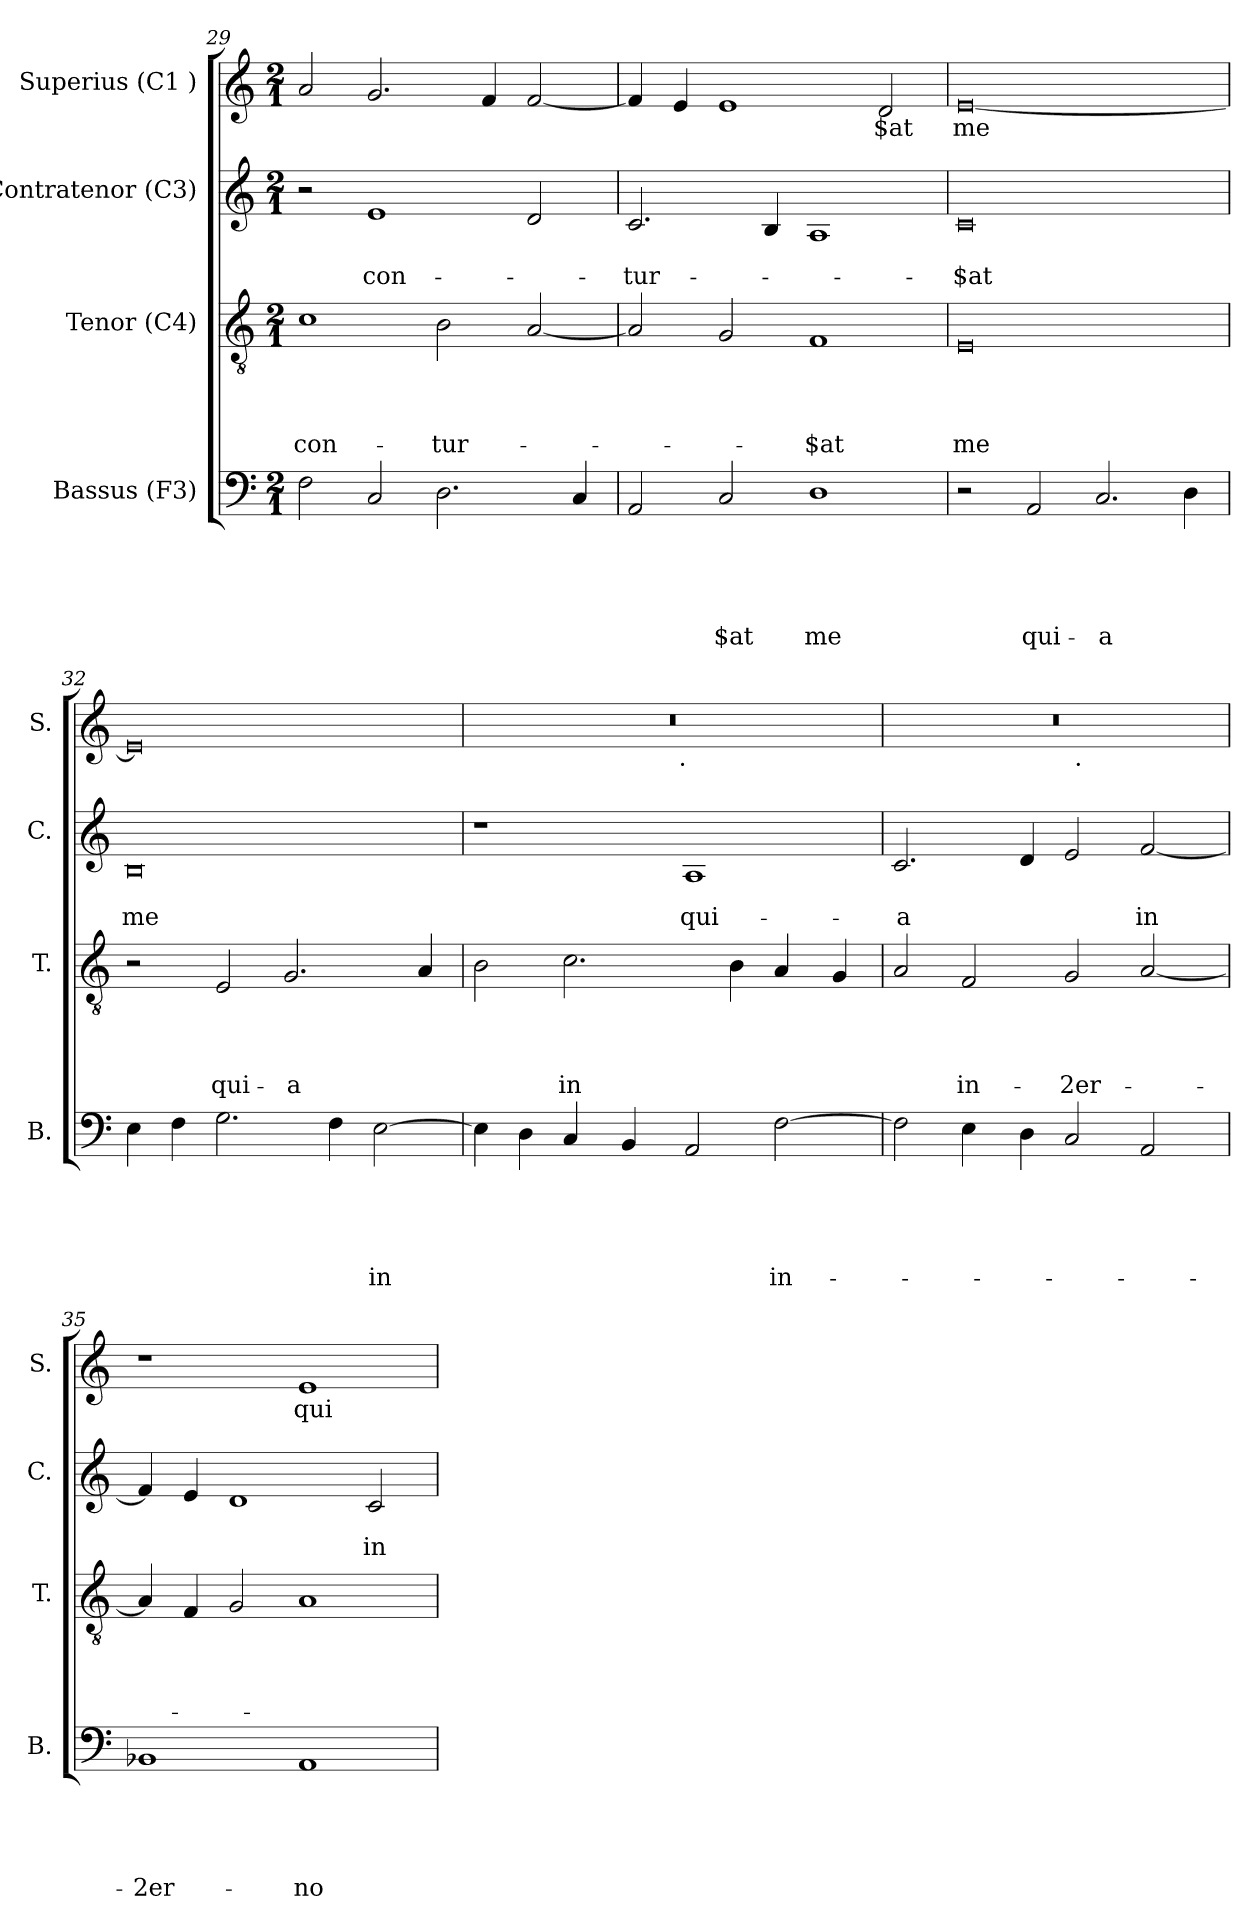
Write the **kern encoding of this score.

**kern	**text	**text	**text	**text	**text	**kern	**text	**text	**text	**text	**kern	**text	**text	**kern	**text
*part4	*part4	*part4	*part4	*part4	*part4	*part3	*part3	*part3	*part3	*part3	*part2	*part2	*part2	*part1	*part1
*staff4	*staff4	*staff4	*staff4	*staff4	*staff4	*staff3	*staff3	*staff3	*staff3	*staff3	*staff2	*staff2	*staff2	*staff1	*staff1
*I"Bassus (F3)	*	*	*	*	*	*I"Tenor (C4)	*	*	*	*	*I"Contratenor (C3)	*	*	*I"Superius (C1 )	*
*I'B.	*	*	*	*	*	*I'T.	*	*	*	*	*I'C.	*	*	*I'S.	*
*clefF4	*	*	*	*	*	*clefGv2	*	*	*	*	*clefG2	*	*	*clefG2	*
*k[]	*	*	*	*	*	*k[]	*	*	*	*	*k[]	*	*	*k[]	*
*C:	*	*	*	*	*	*C:	*	*	*	*	*C:	*	*	*C:	*
*M2/1	*	*	*	*	*	*M2/1	*	*	*	*	*M2/1	*	*	*M2/1	*
=29	=29	=29	=29	=29	=29	=29	=29	=29	=29	=29	=29	=29	=29	=29	=29
!	!	!	!	!	!	!	!	!	!	!LO:LY:b	!	!	!	!	!
2F\	.	.	.	.	.	1c	.	.	.	con-	2r	.	.	2a/	.
!	!	!	!	!	!	!	!	!	!	!	!	!	!LO:LY:b	!	!
2C/	.	.	.	.	.	.	.	.	.	.	1e	.	con-	2.g/	.
!	!	!	!	!	!	!	!	!	!	!LO:LY:b	!	!	!	!	!
2.D\	.	.	.	.	.	2B\	.	.	.	-tur-	.	.	.	.	.
.	.	.	.	.	.	.	.	.	.	.	.	.	.	4f/	.
.	.	.	.	.	.	[<2A/	.	.	.	.	2d/	.	.	[<2f/	.
4C/	.	.	.	.	.	.	.	.	.	.	.	.	.	.	.
=30	=30	=30	=30	=30	=30	=30	=30	=30	=30	=30	=30	=30	=30	=30	=30
!	!	!	!	!	!	!	!	!	!	!	!	!	!LO:LY:b	!	!
2AA/	.	.	.	.	.	2A/]	.	.	.	.	2.c/	.	-tur-	4f/]	.
.	.	.	.	.	.	.	.	.	.	.	.	.	.	4e/	.
!	!	!	!	!	!LO:LY:b	!	!	!	!	!	!	!	!	!	!
2C/	.	.	.	.	-$at	2G/	.	.	.	.	.	.	.	1e	.
.	.	.	.	.	.	.	.	.	.	.	4B/	.	.	.	.
!	!	!	!	!	!LO:LY:b	!	!	!	!	!LO:LY:b	!	!	!	!	!
1D	.	.	.	.	me	1F	.	.	.	-$at	1A	.	.	.	.
!	!	!	!	!	!	!	!	!	!	!	!	!	!	!	!LO:LY:b
.	.	.	.	.	.	.	.	.	.	.	.	.	.	2d/	-$at
!!LO:LB:g=z
=31	=31	=31	=31	=31	=31	=31	=31	=31	=31	=31	=31	=31	=31	=31	=31
!	!	!	!	!	!	!	!	!	!	!LO:LY:b:rj	!	!	!LO:LY:b	!	!LO:LY:b:rj
2r	.	.	.	.	.	0E	.	.	.	me	0c	.	-$at	[<0e	me
!	!	!	!	!	!LO:LY:b	!	!	!	!	!	!	!	!	!	!
2AA/	.	.	.	.	qui-	.	.	.	.	.	.	.	.	.	.
!	!	!	!	!	!LO:LY:b	!	!	!	!	!	!	!	!	!	!
2.C/	.	.	.	.	-a	.	.	.	.	.	.	.	.	.	.
4D\	.	.	.	.	.	.	.	.	.	.	.	.	.	.	.
=32	=32	=32	=32	=32	=32	=32	=32	=32	=32	=32	=32	=32	=32	=32	=32
!	!	!	!	!	!	!	!	!	!	!	!	!	!LO:LY:b	!	!
4E\	.	.	.	.	.	2r	.	.	.	.	0B	.	me	0e]	.
4F\	.	.	.	.	.	.	.	.	.	.	.	.	.	.	.
!	!	!	!	!	!	!	!	!	!	!LO:LY:b	!	!	!	!	!
2.G\	.	.	.	.	.	2E/	.	.	.	qui-	.	.	.	.	.
!	!	!	!	!	!	!	!	!	!	!LO:LY:b	!	!	!	!	!
.	.	.	.	.	.	2.G/	.	.	.	-a	.	.	.	.	.
4F\	.	.	.	.	.	.	.	.	.	.	.	.	.	.	.
!	!	!	!	!	!LO:LY:b	!	!	!	!	!	!	!	!	!	!
[>2E\	.	.	.	.	in	.	.	.	.	.	.	.	.	.	.
.	.	.	.	.	.	4A/	.	.	.	.	.	.	.	.	.
=33	=33	=33	=33	=33	=33	=33	=33	=33	=33	=33	=33	=33	=33	=33	=33
*	*	*	*	*	*	*	*	*	*	*	*	*	*	*^	*
4E\]	.	.	.	.	.	2B\	.	.	.	.	1r	.	.	0r	3%2ryy	.
4D\	.	.	.	.	.	.	.	.	.	.	.	.	.	.	.	.
!	!	!	!	!	!	!	!	!	!	!LO:LY:b	!	!	!	!	!	!
4C/	.	.	.	.	.	2.c\	.	.	.	in	.	.	.	.	.	.
.	.	.	.	.	.	.	.	.	.	.	.	.	.	.	6ryy	.
4BB/	.	.	.	.	.	.	.	.	.	.	.	.	.	.	.	.
.	.	.	.	.	.	.	.	.	.	.	.	.	.	.	12...ryy	.
!	!	!	!	!	!	!	!	!	!	!	!	!	!	!	!LO:TX:b:t=.	!
.	.	.	.	.	.	.	.	.	.	.	.	.	.	.	3%2ryy	.
!	!	!	!	!	!	!	!	!	!	!	!	!	!LO:LY:b	!	!	!
2AA/	.	.	.	.	.	.	.	.	.	.	1A	.	qui-	.	.	.
.	.	.	.	.	.	4B\	.	.	.	.	.	.	.	.	.	.
!	!	!	!	!	!LO:LY:b	!	!	!	!	!	!	!	!	!	!	!
[<2F\	.	.	.	.	in-	4A/	.	.	.	.	.	.	.	.	.	.
.	.	.	.	.	.	.	.	.	.	.	.	.	.	.	3ryy	.
.	.	.	.	.	.	4G/	.	.	.	.	.	.	.	.	.	.
.	.	.	.	.	.	.	.	.	.	.	.	.	.	.	96ryy	.
!!LO:LB:g=z	!!
=34	=34	=34	=34	=34	=34	=34	=34	=34	=34	=34	=34	=34	=34	=34	=34	=34
!	!	!	!	!	!	!	!	!	!	!	!	!	!LO:LY:b	!	!	!
2F\]	.	.	.	.	.	2A/	.	.	.	.	2.c/	.	-a	0r	3%2ryy	.
!	!	!	!	!	!	!	!	!	!	!LO:LY:b	!	!	!	!	!	!
4E\	.	.	.	.	.	2F/	.	.	.	in-	.	.	.	.	.	.
.	.	.	.	.	.	.	.	.	.	.	.	.	.	.	3ryy	.
4D\	.	.	.	.	.	.	.	.	.	.	4d/	.	.	.	.	.
!	!	!	!	!	!	!	!	!	!	!LO:LY:b	!	!	!	!	!	!
2C/	.	.	.	.	.	2G/	.	.	.	-2er-	2e/	.	.	.	48ryy	.
!	!	!	!	!	!	!	!	!	!	!	!	!	!	!	!LO:TX:b:t=.	!
.	.	.	.	.	.	.	.	.	.	.	.	.	.	.	3%2ryy	.
!	!	!	!	!	!	!	!	!	!	!	!	!	!LO:LY:b	!	!	!
2AA/	.	.	.	.	.	[<2A/	.	.	.	.	[<2f/	.	in	.	.	.
.	.	.	.	.	.	.	.	.	.	.	.	.	.	.	6...ryy	.
=35	=35	=35	=35	=35	=35	=35	=35	=35	=35	=35	=35	=35	=35	=35	=35	=35
!	!	!	!	!	!LO:LY:b	!	!	!	!	!	!	!	!	!	!	!
*	*	*	*	*	*	*	*	*	*	*	*	*	*	*v	*v	*
1BB-	.	.	.	.	-2er-	4A/]	.	.	.	.	4f/]	.	.	1r	.
.	.	.	.	.	.	4F/	.	.	.	.	4e/	.	.	.	.
.	.	.	.	.	.	2G/	.	.	.	.	1d	.	.	.	.
!	!	!	!	!	!LO:LY:b	!	!	!	!	!	!	!	!	!	!LO:LY:b
1AA	.	.	.	.	-no	1A	.	.	.	.	.	.	.	1e	qui-
!	!	!	!	!	!	!	!	!	!	!	!	!	!LO:LY:b	!	!
.	.	.	.	.	.	.	.	.	.	.	2c/	.	in-	.	.
=	=	=	=	=	=	=	=	=	=	=	=	=	=	=	=
*-	*-	*-	*-	*-	*-	*-	*-	*-	*-	*-	*-	*-	*-	*-	*-
